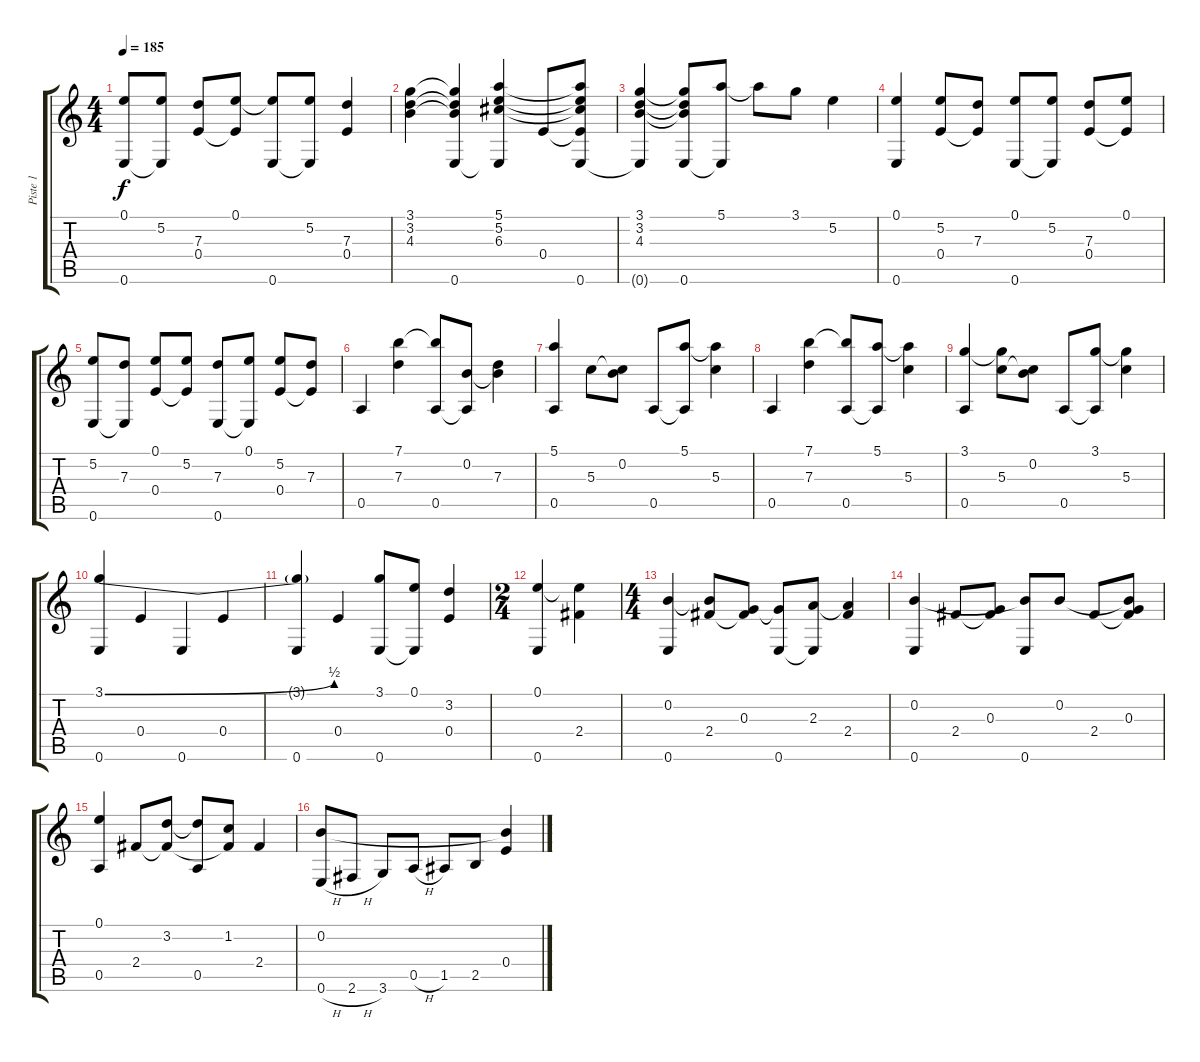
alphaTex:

\track ("Piste 1" "Piste 1") {instrument acousticguitarsteel}
\staff {score tabs}
\tuning (E4 B3 G3 E3 A2 E2) {hide}
\ts (4 4)
\tempo 185
\clef g2
\ks c
(0.1 0.6).8{dy f} (5.2 0.6{t}).8 (7.3 0.4).8 (0.1 0.4{t}).8 (0.1{t} 0.6).8 (5.2 0.6{t}).8 (7.3 0.4).4 |
(3.1 3.2 4.3).4 (3.1{t} 3.2{t} 4.3{t} 0.6).4 (5.1 5.2 6.3 0.6{t}).4 0.4.8 (5.1{t} 5.2{t} 6.3{t} 0.4{t} 0.6).8 |
(3.1 3.2 4.3 0.6{t}).4 (3.1{t} 3.2{t} 4.3{t} 0.6).8 (5.1 0.6{t}).8 5.1{t}.8 3.1.8 5.2.4 |
(0.1 0.6).4 (5.2 0.4).8 (7.3 0.4{t}).8 (0.1 0.6).8 (5.2 0.6{t}).8 (7.3 0.4).8 (0.1 0.4{t}).8 |
(5.2 0.6).8 (7.3 0.6{t}).8 (0.1 0.4).8 (5.2 0.4{t}).8 (7.3 0.6).8 (0.1 0.6{t}).8 (5.2 0.4).8 (7.3 0.4{t}).8 |
0.5.4 (7.1 7.3).4 (7.1{t} 0.5).8 (0.2 0.5{t}).8 (0.2{t} 7.3).4 |
(5.1 0.5).4 5.3.8 (0.2 5.3{t}).8 0.5.8 (5.1 0.5{t}).8 (5.1{t} 5.3).4 |
0.5.4 (7.1 7.3).4 (7.1{t} 0.5).8 (5.1 0.5{t}).8 (5.1{t} 5.3).4 |
(3.1 0.5).4 (3.1{t} 5.3).8 (0.2 5.3{t}).8 0.5.8 (3.1 0.5{t}).8 (3.1{t} 5.3).4 |
(3.1{be (bend 0 0 60 2)} 0.6).4 0.4.4 0.6.4 0.4.4 |
(3.1{t} 0.6).4 0.4.4 (3.1 0.6).8 (0.1 0.6{t}).8 (3.2 0.4).4 |
\ts (2 4)
(0.1 0.6).4 (0.1{t} 2.4).4 |
\ts (4 4)
(0.2 0.6).4 (0.2{t} 2.4).8 (0.3 2.4{t}).8 (0.3{t} 0.6).8 (2.3 0.6{t}).8 (2.3{t} 2.4).4 |
(0.2 0.6).4 2.4.8 (0.3 2.4{t}).8 (0.2{t} 0.6).8 0.2.8 2.4.8 (0.2{t} 0.3 2.4{t}).8 |
(0.1 0.5).4 2.4.8 (3.2 2.4{t}).8 (3.2{t} 0.5).8 (1.2 2.4{t}).8 2.4.4 |
(0.2 0.6{h}).8 2.6{h}.8 3.6.8 0.5{h}.8 1.5.8 2.5.8 (0.2{t} 0.4).4
